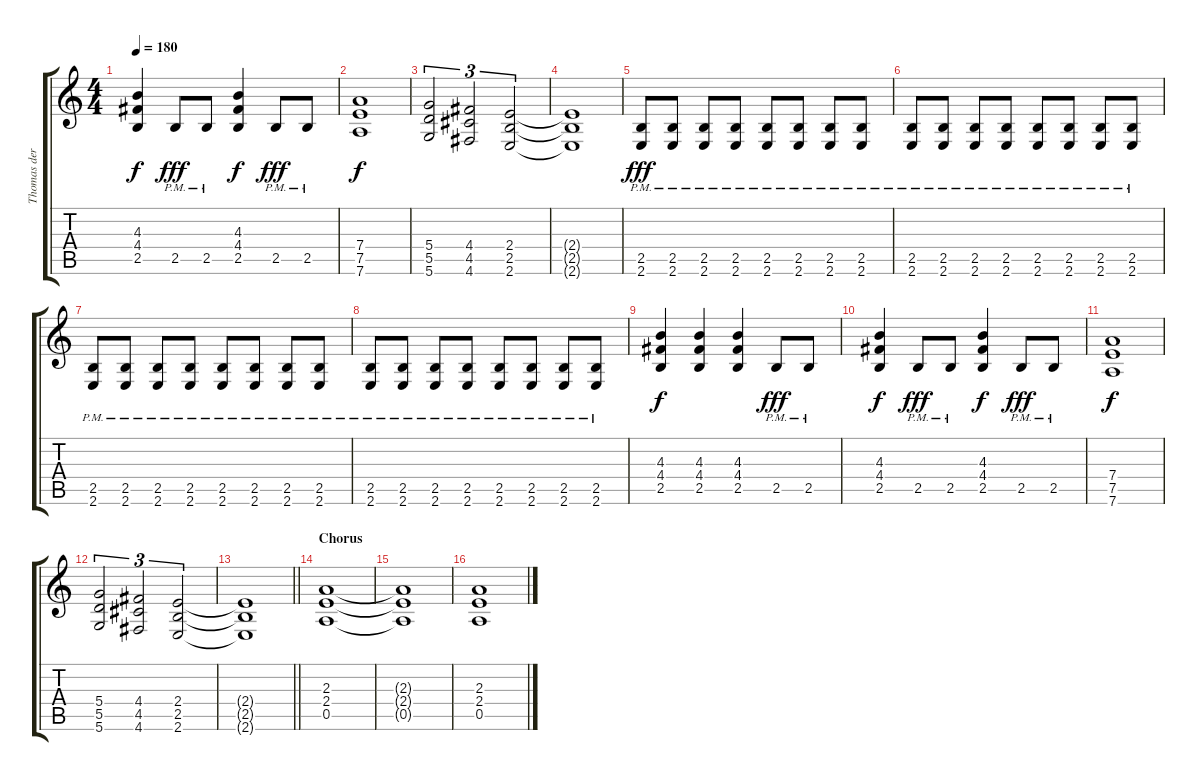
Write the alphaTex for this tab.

\track ("Thomas der Münzer" "Thomas der") {instrument distortionguitar}
\staff {score tabs}
\tuning (E4 B3 G3 D3 A2 D2) {hide}
\ts (4 4)
\tempo 180
\clef g2
\ks c
(4.3 4.4 2.5).4{dy f} 2.5{pm}.8{dy fff} 2.5{pm}.8 (4.3 4.4 2.5).4{dy f} 2.5{pm}.8{dy fff} 2.5{pm}.8 |
(7.4 7.5 7.6).1{dy f} |
(5.4 5.5 5.6).2{tu (3 2)} (4.4 4.5 4.6).2{tu (3 2)} (2.4 2.5 2.6).2{tu (3 2)} |
(2.4{t} 2.5{t} 2.6{t}).1 |
(2.5{pm} 2.6{pm}).8{dy fff} (2.5{pm} 2.6{pm}).8 (2.5{pm} 2.6{pm}).8 (2.5{pm} 2.6{pm}).8 (2.5{pm} 2.6{pm}).8 (2.5{pm} 2.6{pm}).8 (2.5{pm} 2.6{pm}).8 (2.5{pm} 2.6{pm}).8 |
(2.5{pm} 2.6{pm}).8 (2.5{pm} 2.6{pm}).8 (2.5{pm} 2.6{pm}).8 (2.5{pm} 2.6{pm}).8 (2.5{pm} 2.6{pm}).8 (2.5{pm} 2.6{pm}).8 (2.5{pm} 2.6{pm}).8 (2.5{pm} 2.6{pm}).8 |
(2.5{pm} 2.6{pm}).8 (2.5{pm} 2.6{pm}).8 (2.5{pm} 2.6{pm}).8 (2.5{pm} 2.6{pm}).8 (2.5{pm} 2.6{pm}).8 (2.5{pm} 2.6{pm}).8 (2.5{pm} 2.6{pm}).8 (2.5{pm} 2.6{pm}).8 |
(2.5{pm} 2.6{pm}).8 (2.5{pm} 2.6{pm}).8 (2.5{pm} 2.6{pm}).8 (2.5{pm} 2.6{pm}).8 (2.5{pm} 2.6{pm}).8 (2.5{pm} 2.6{pm}).8 (2.5{pm} 2.6{pm}).8 (2.5{pm} 2.6{pm}).8 |
(4.3 4.4 2.5).4{dy f} (4.3 4.4 2.5).4 (4.3 4.4 2.5).4 2.5{pm}.8{dy fff} 2.5{pm}.8 |
(4.3 4.4 2.5).4{dy f} 2.5{pm}.8{dy fff} 2.5{pm}.8 (4.3 4.4 2.5).4{dy f} 2.5{pm}.8{dy fff} 2.5{pm}.8 |
(7.4 7.5 7.6).1{dy f} |
(5.4 5.5 5.6).2{tu (3 2)} (4.4 4.5 4.6).2{tu (3 2)} (2.4 2.5 2.6).2{tu (3 2)} |
\barLineRight lightlight
(2.4{t} 2.5{t} 2.6{t}).1 |
\section ("" "Chorus")
(2.3 2.4 0.5).1 |
(2.3{t} 2.4{t} 0.5{t}).1 |
(2.3 2.4 0.5).1
